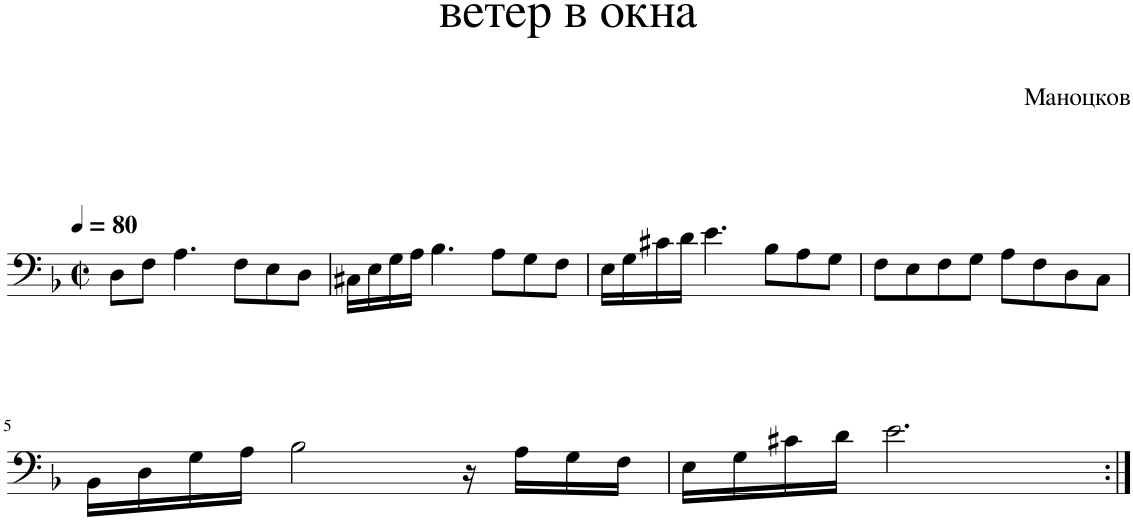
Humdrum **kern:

**kern
*part1
*staff1
*I"Piano
*I'Pno.
*clefF4
*k[b-]
*M2/2
*met(c|)
*MM80
=1
8D\L
8F\J
4.A\
8F\L
8E\
8D\J
=2
16C#X\LL
16E\
16G\
16A\JJ
4.B-\
8A\L
8G\
8F\J
=3
16E\LL
16G\
16c#X\
16d\JJ
4.e\
8B-\L
8A\
8G\J
=4
8F\L
8E\
8F\
8G\J
8A\L
8F\
8D\
8C\J
!!LO:LB:g=z
=5
16BB-\LL
16D\
16G\
16A\JJ
2B-\
16r
16A\LL
16G\
16F\JJ
=6
16E\LL
16G\
16c#X\
16d\JJ
2.e\
=:|!
*-
